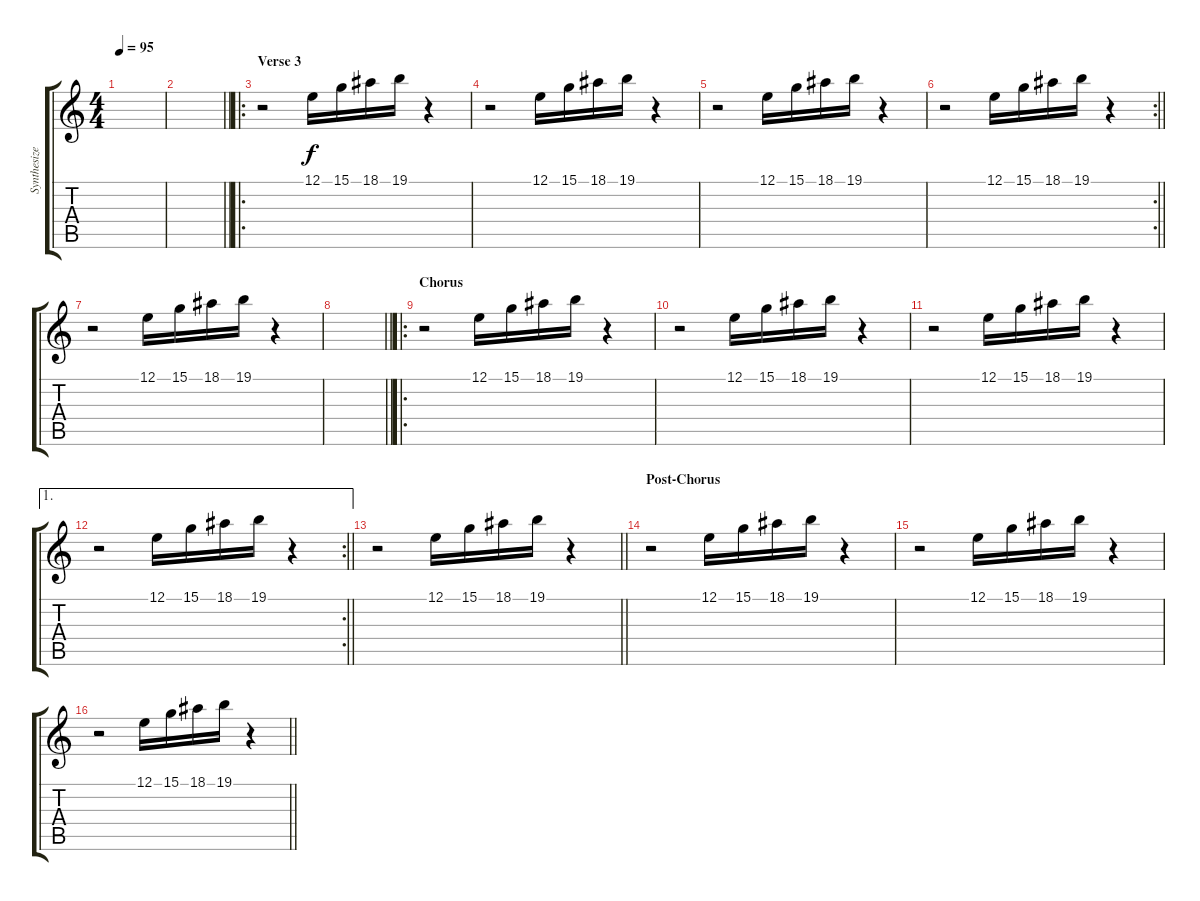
\track ("Synthesizer 2" "Synthesize") {instrument lead4chiff}
\staff {score tabs}
\tuning (E4 B3 G3 D3 A2 E2) {hide}
\ts (4 4)
\tempo 95
\clef g2
\ks c
|
\barLineRight lightlight
|
\ro
\section ("" "Verse 3")
r.2 12.1.16 15.1.16 18.1.16 19.1.16 r.4 |
r.2 12.1.16 15.1.16 18.1.16 19.1.16 r.4 |
r.2 12.1.16 15.1.16 18.1.16 19.1.16 r.4 |
\rc 2
\barLineRight lightlight
r.2 12.1.16 15.1.16 18.1.16 19.1.16 r.4 |
\section ("" "")
r.2 12.1.16 15.1.16 18.1.16 19.1.16 r.4 |
\barLineRight lightlight
|
\ro
\section ("" "Chorus")
r.2 12.1.16 15.1.16 18.1.16 19.1.16 r.4 |
r.2 12.1.16 15.1.16 18.1.16 19.1.16 r.4 |
r.2 12.1.16 15.1.16 18.1.16 19.1.16 r.4 |
\ae 1
\rc 2
\barLineRight lightlight
r.2 12.1.16 15.1.16 18.1.16 19.1.16 r.4 |
\barLineRight lightlight
r.2 12.1.16 15.1.16 18.1.16 19.1.16 r.4 |
\section ("" "Post-Chorus")
r.2 12.1.16 15.1.16 18.1.16 19.1.16 r.4 |
r.2 12.1.16 15.1.16 18.1.16 19.1.16 r.4 |
\barLineRight lightlight
r.2 12.1.16 15.1.16 18.1.16 19.1.16 r.4
